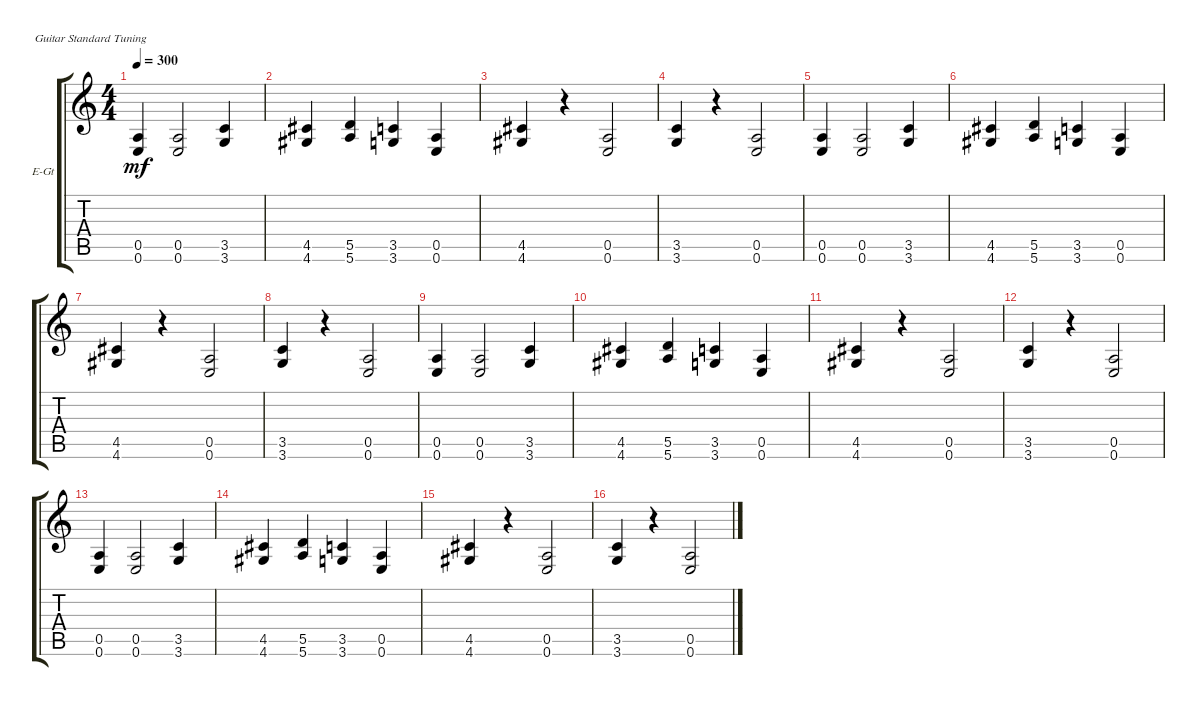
\defaultSystemsLayout 4
\bracketExtendMode groupsimilarinstruments
\firstSystemTrackNameOrientation horizontal
\otherSystemsTrackNameOrientation horizontal
\track ("Гитара 1" "E-Gt") {instrument overdrivenguitar}
\staff {score tabs}
\tuning (E4 B3 G3 D3 A2 E2)
\ts (4 4)
\tempo 300
\clef g2
\ks c
(0.6 0.5).4{dy mf} (0.6 0.5).2 (3.6 3.5).4 |
(4.6 4.5).4 (5.6 5.5).4 (3.6 3.5).4 (0.6 0.5).4 |
(4.5 4.6).4 r.4 (0.5 0.6).2 |
(3.5 3.6).4 r.4 (0.5 0.6).2 |
(0.6 0.5).4 (0.6 0.5).2 (3.6 3.5).4 |
(4.6 4.5).4 (5.6 5.5).4 (3.6 3.5).4 (0.6 0.5).4 |
(4.6 4.5).4 r.4 (0.6 0.5).2 |
(3.6 3.5).4 r.4 (0.6 0.5).2 |
(0.6 0.5).4 (0.6 0.5).2 (3.6 3.5).4 |
(4.6 4.5).4 (5.6 5.5).4 (3.6 3.5).4 (0.6 0.5).4 |
(4.6 4.5).4 r.4 (0.6 0.5).2 |
(3.6 3.5).4 r.4 (0.6 0.5).2 |
(0.6 0.5).4 (0.6 0.5).2 (3.6 3.5).4 |
(4.6 4.5).4 (5.6 5.5).4 (3.6 3.5).4 (0.6 0.5).4 |
(4.6 4.5).4 r.4 (0.5 0.6).2 |
(3.6 3.5).4 r.4 (0.6 0.5).2
